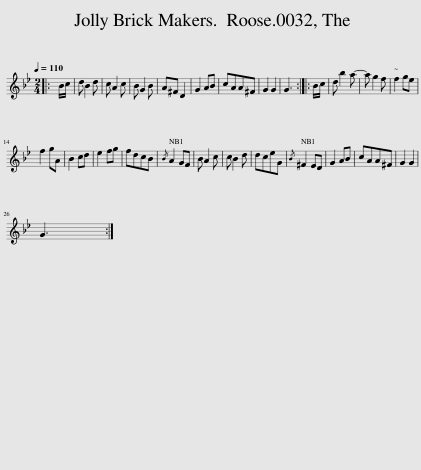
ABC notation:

X:1
L:1/8
Q:1/4=110
M:2/4
I:linebreak $
K:Gmin
V:1 treble
V:1
|: B/c/ | d B2 d | c A2 c | B G2 B | A^F D2 | %5
 G2 AB | cAA^F | G2 G2 | G3 :: B/c/ | %10
 d b2 a- | a g2 f | f2 ge |$ f2 gA | B2 cd | %15
 e2 fg | fdcB |{/B} A2 GF | B A2 c | c B2 d | %20
 dceG |{/B} ^F2 ED | G2 AB | cAA^F | G2 G2 |$ %25
 G3 :| %26
